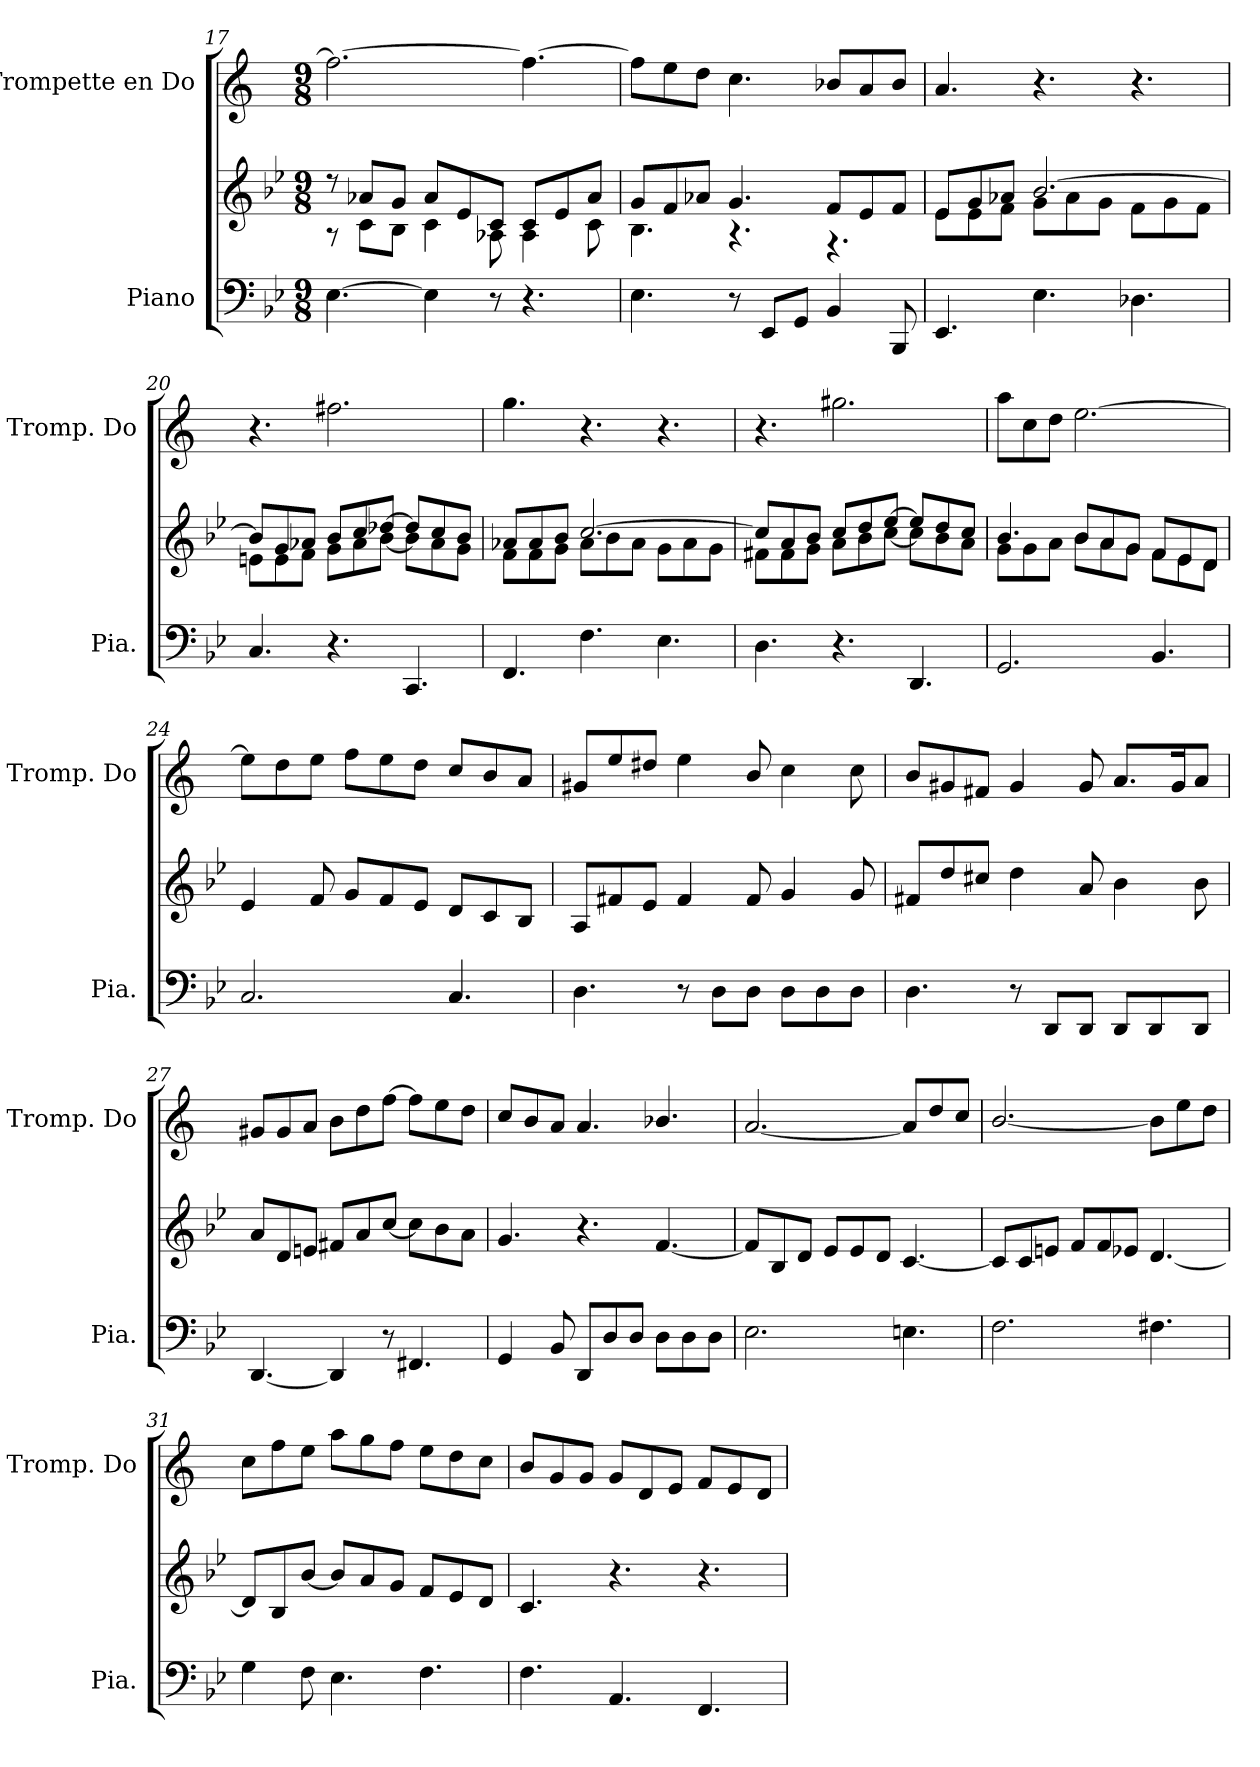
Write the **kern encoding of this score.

**kern	**kern	**kern
*part2	*part2	*part1
*staff3	*staff2	*staff1
*I"Piano	*	*I"Trompette en Do
*I'Pia.	*	*I'Tromp. Do
*clefF4	*clefG2	*clefG2
*	*	*ITrd1c2
*k[b-e-]	*k[b-e-]	*k[b-e-]
*M9/8	*M9/8	*M9/8
=17	=17	=17
*	*^	*
[4.E-\	8r	8r	2.ee-\_
.	8a-X/L	8c\L	.
.	8g/J	8B-\J	.
4E-\]	8a-/L	4c\	.
.	8e-/	.	.
8r	8c/J	8A-X\	.
4.r	8c/L	4A-\	4.ee-\_
.	8e-/	.	.
.	8a-/J	8c\	.
=18	=18	=18	=18
4.E-\	8g/L	4.B-\	8ee-\L]
.	8f/	.	8dd\
.	8a-X/J	.	8cc\J
8r	4.g/	4.r	4.b-\
8EE-/L	.	.	.
8GG/J	.	.	.
4BB-/	8f/L	4.r	8a-X/L
.	8e-/	.	8g/
8BBB-/	8f/J	.	8a-/J
!!LO:LB:g=z
=19	=19	=19	=19
4.EE-/	8e-/L	8e-\L	4.g/
.	8g/	8e-\	.
.	8a-X/J	8f\J	.
4.E-\	[2.b-/	8g\L	4.r
.	.	8a-\	.
.	.	8g\J	.
4.D-X\	.	8f\L	4.r
.	.	8g\	.
.	.	8f\J	.
=20	=20	=20	=20
4.C/	8b-/L]	8en\L	4.r
.	8g/	8e\	.
.	8a-X/J	8f\J	.
4.r	8b-/L	8g\L	2.een\
.	8cc/	8a-\	.
.	[8dd-X/J	[8b-\J	.
4.CC/	8dd-/L]	8b-\L]	.
.	8cc/	8a-\	.
.	8b-/J	8g\J	.
=21	=21	=21	=21
4.FF/	8a-X/L	8f\L	4.ff\
.	8a-/	8f\	.
.	8b-/J	8g\J	.
4.F\	[2.cc/	8a-\L	4.r
.	.	8b-\	.
.	.	8a-\J	.
4.E-\	.	8g\L	4.r
.	.	8a-\	.
.	.	8g\J	.
!!LO:LB:g=z
=22	=22	=22	=22
4.D\	8cc/L]	8f#X\L	4.r
.	8a/	8f#\	.
.	8b-/J	8g\J	.
4.r	8cc/L	8a\L	2.ff#X\
.	8dd/	8b-\	.
.	[8ee-/J	[8cc\J	.
4.DD/	8ee-/L]	8cc\L]	.
.	8dd/	8b-\	.
.	8cc/J	8a\J	.
=23	=23	=23	=23
2.GG/	4.b-/	8g\L	8gg\L
.	.	8g\	8b-\
.	.	8a\J	8cc\J
.	8b-/L	8b-\L	[2.dd\
.	8a/	8a\	.
.	8g/J	8g\J	.
4.BB-/	8f/L	8f\L	.
.	8e-/	8e-\	.
.	8d/J	8d\J	.
*	*v	*v	*
=24	=24	=24
2.C/	4e-/	8dd\L]
.	.	8cc\
.	8f/	8dd\J
.	8g/L	8ee-\L
.	8f/	8dd\
.	8e-/J	8cc\J
4.C/	8d/L	8b-/L
.	8c/	8a/
.	8B-/J	8g/J
!!LO:PB:g=z
=25	=25	=25
4.D\	8A/L	8f#X/L
.	8f#X/	8dd/
.	8e-/J	8cc#X/J
8r	4f#/	4dd\
8D\L	.	.
8D\J	8f#/	8a/
8D\L	4g/	4b-\
8D\	.	.
8D\J	8g/	8b-\
=26	=26	=26
4.D\	8f#X/L	8a/L
.	8dd/	8f#X/
.	8cc#X/J	8en/J
8r	4dd\	4f#/
8DD/L	.	.
8DD/J	8a/	8f#/
8DD/L	4b-\	8.g/L
8DD/	.	.
.	.	16f#/K
8DD/J	8b-\	8g/J
=27	=27	=27
[4.DD/	8a/L	8f#X/L
.	8d/	8f#/
.	8en/J	8g/J
4DD/]	8f#X/L	8a\L
.	8a/	8cc\
8r	[8cc/J	[8ee-\J
4.FF#X/	8cc\L]	8ee-\L]
.	8b-\	8dd\
.	8a\J	8cc\J
!!LO:LB:g=z
=28	=28	=28
4GG/	4.g/	8b-/L
.	.	8a/
8BB-/	.	8g/J
8DD/L	4.r	4.g/
8D/	.	.
8D/J	.	.
8D\L	[4.f/	4.a-X/
8D\	.	.
8D\J	.	.
=29	=29	=29
2.E-\	8f/L]	[2.g/
.	8B-/	.
.	8d/J	.
.	8e-/L	.
.	8e-/	.
.	8d/J	.
4.En\	[4.c/	8g/L]
.	.	8cc/
.	.	8b-/J
=30	=30	=30
2.F\	8c/L]	[2.a/
.	8c/	.
.	8en/J	.
.	8f/L	.
.	8f/	.
.	8e-X/J	.
4.F#X\	[4.d/	8a\L]
.	.	8dd\
.	.	8cc\J
=31	=31	=31
4G\	8d/L]	8b-\L
.	8B-/	8ee-\
8F\	[8b-/J	8dd\J
4.E-\	8b-/L]	8gg\L
.	8a/	8ff\
.	8g/J	8ee-\J
4.F\	8f/L	8dd\L
.	8e-/	8cc\
.	8d/J	8b-\J
!!LO:LB:g=z
=32	=32	=32
4.F\	4.c/	8a/L
.	.	8f/
.	.	8f/J
4.AA/	4.r	8f/L
.	.	8c/
.	.	8d/J
4.FF/	4.r	8e-/L
.	.	8d/
.	.	8c/J
=	=	=
*-	*-	*-
